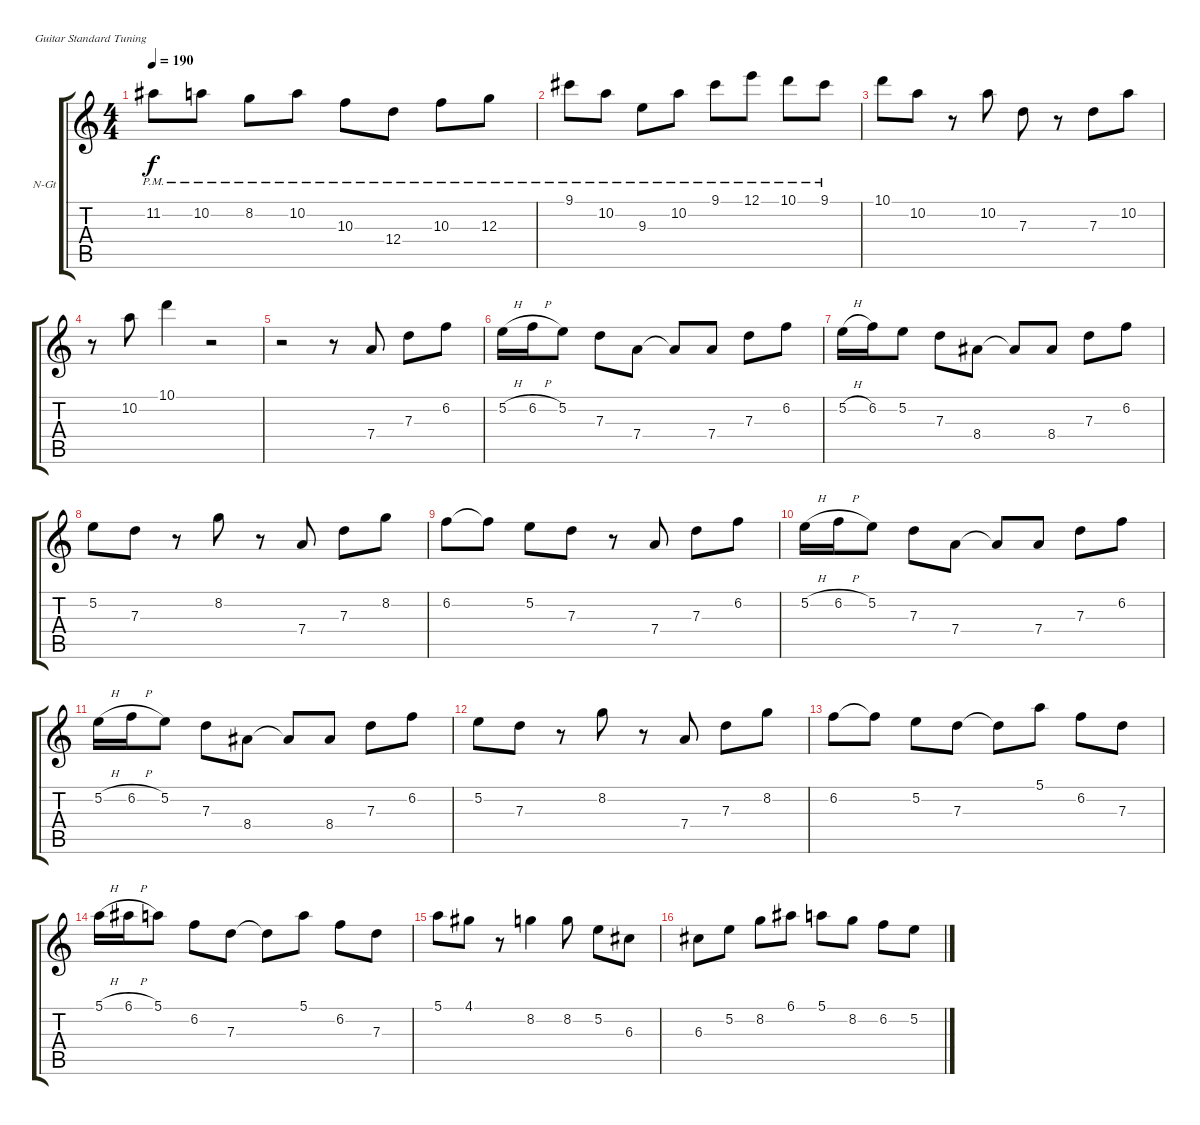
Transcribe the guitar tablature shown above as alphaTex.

\bracketExtendMode groupsimilarinstruments
\firstSystemTrackNameOrientation horizontal
\otherSystemsTrackNameOrientation horizontal
\track ("Rodrigo" "N-Gt") {instrument acousticguitarnylon}
\staff {score tabs}
\tuning (E4 B3 G3 D3 A2 E2)
\ts (4 4)
\tempo 190
\clef g2
\ks c
11.2{pm}.8{dy f} 10.2{pm}.8 8.2{pm}.8 10.2{pm}.8 10.3{pm}.8 12.4{pm}.8 10.3{pm}.8 12.3{pm}.8 |
9.1{pm}.8 10.2{pm}.8 9.3{pm}.8 10.2{pm}.8 9.1{pm}.8 12.1{pm}.8 10.1{pm}.8 9.1{pm}.8 |
10.1.8 10.2.8 r.8 10.2.8 7.3.8 r.8 7.3.8 10.2.8 |
r.8 10.2.8 10.1.4 r.2 |
r.2 r.8 7.4.8 7.3.8 6.2.8 |
5.2{h}.16 6.2{h}.16 5.2.8 7.3.8 7.4.8 7.4{t}.8 7.4.8 7.3.8 6.2.8 |
5.2{h}.16 6.2.16 5.2.8 7.3.8 8.4.8 8.4{t}.8 8.4.8 7.3.8 6.2.8 |
5.2.8 7.3.8 r.8 8.2.8 r.8 7.4.8 7.3.8 8.2.8 |
6.2.8 6.2{t}.8 5.2.8 7.3.8 r.8 7.4.8 7.3.8 6.2.8 |
5.2{h}.16 6.2{h}.16 5.2.8 7.3.8 7.4.8 7.4{t}.8 7.4.8 7.3.8 6.2.8 |
5.2{h}.16 6.2{h}.16 5.2.8 7.3.8 8.4.8 8.4{t}.8 8.4.8 7.3.8 6.2.8 |
5.2.8 7.3.8 r.8 8.2.8 r.8 7.4.8 7.3.8 8.2.8 |
6.2.8 6.2{t}.8 5.2.8 7.3.8 7.3{t}.8 5.1.8 6.2.8 7.3.8 |
5.1{h}.16 6.1{h}.16 5.1.8 6.2.8 7.3.8 7.3{t}.8 5.1.8 6.2.8 7.3.8 |
5.1.8 4.1.8 r.8 8.2.4 8.2.8 5.2.8 6.3.8 |
6.3.8 5.2.8 8.2.8 6.1.8 5.1.8 8.2.8 6.2.8 5.2.8
